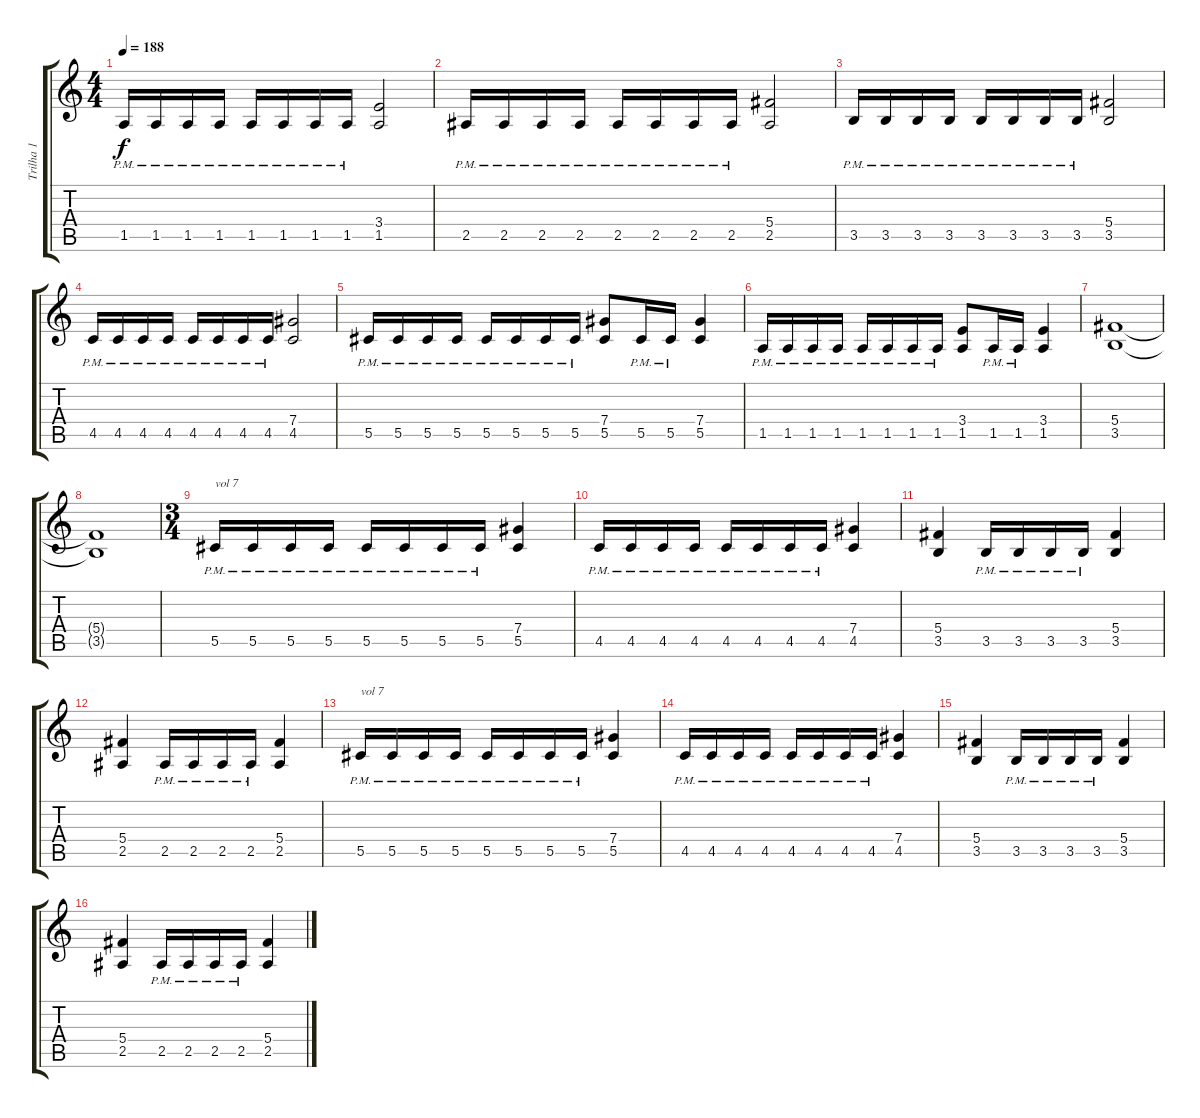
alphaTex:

\track ("Trilha 1" "Trilha 1") {instrument overdrivenguitar}
\staff {score tabs}
\tuning (Eb4 Bb3 Gb3 Db3 Ab2 Eb2) {hide}
\ts (4 4)
\tempo 188
\clef g2
\ks c
1.5{pm}.16{dy f} 1.5{pm}.16 1.5{pm}.16 1.5{pm}.16 1.5{pm}.16 1.5{pm}.16 1.5{pm}.16 1.5{pm}.16 (3.4 1.5).2 |
2.5{pm}.16 2.5{pm}.16 2.5{pm}.16 2.5{pm}.16 2.5{pm}.16 2.5{pm}.16 2.5{pm}.16 2.5{pm}.16 (5.4 2.5).2 |
3.5{pm}.16 3.5{pm}.16 3.5{pm}.16 3.5{pm}.16 3.5{pm}.16 3.5{pm}.16 3.5{pm}.16 3.5{pm}.16 (5.4 3.5).2 |
4.5{pm}.16 4.5{pm}.16 4.5{pm}.16 4.5{pm}.16 4.5{pm}.16 4.5{pm}.16 4.5{pm}.16 4.5{pm}.16 (7.4 4.5).2 |
5.5{pm}.16 5.5{pm}.16 5.5{pm}.16 5.5{pm}.16 5.5{pm}.16 5.5{pm}.16 5.5{pm}.16 5.5{pm}.16 (7.4 5.5).8 5.5{pm}.16 5.5{pm}.16 (7.4 5.5).4 |
1.5{pm}.16 1.5{pm}.16 1.5{pm}.16 1.5{pm}.16 1.5{pm}.16 1.5{pm}.16 1.5{pm}.16 1.5{pm}.16 (3.4 1.5).8 1.5{pm}.16 1.5{pm}.16 (3.4 1.5).4 |
(5.4 3.5).1 |
(5.4{t} 3.5{t}).1 |
\ts (3 4)
5.5{pm}.16{txt "vol 7" volume 7} 5.5{pm}.16 5.5{pm}.16 5.5{pm}.16 5.5{pm}.16 5.5{pm}.16 5.5{pm}.16 5.5{pm}.16 (7.4 5.5).4 |
4.5{pm}.16 4.5{pm}.16 4.5{pm}.16 4.5{pm}.16 4.5{pm}.16 4.5{pm}.16 4.5{pm}.16 4.5{pm}.16 (7.4 4.5).4 |
(5.4 3.5).4 3.5{pm}.16 3.5{pm}.16 3.5{pm}.16 3.5{pm}.16 (5.4 3.5).4 |
(5.4 2.5).4 2.5{pm}.16 2.5{pm}.16 2.5{pm}.16 2.5{pm}.16 (5.4 2.5).4 |
5.5{pm}.16{txt "vol 7" volume 7} 5.5{pm}.16 5.5{pm}.16 5.5{pm}.16 5.5{pm}.16 5.5{pm}.16 5.5{pm}.16 5.5{pm}.16 (7.4 5.5).4 |
4.5{pm}.16 4.5{pm}.16 4.5{pm}.16 4.5{pm}.16 4.5{pm}.16 4.5{pm}.16 4.5{pm}.16 4.5{pm}.16 (7.4 4.5).4 |
(5.4 3.5).4 3.5{pm}.16 3.5{pm}.16 3.5{pm}.16 3.5{pm}.16 (5.4 3.5).4 |
(5.4 2.5).4 2.5{pm}.16 2.5{pm}.16 2.5{pm}.16 2.5{pm}.16 (5.4 2.5).4
